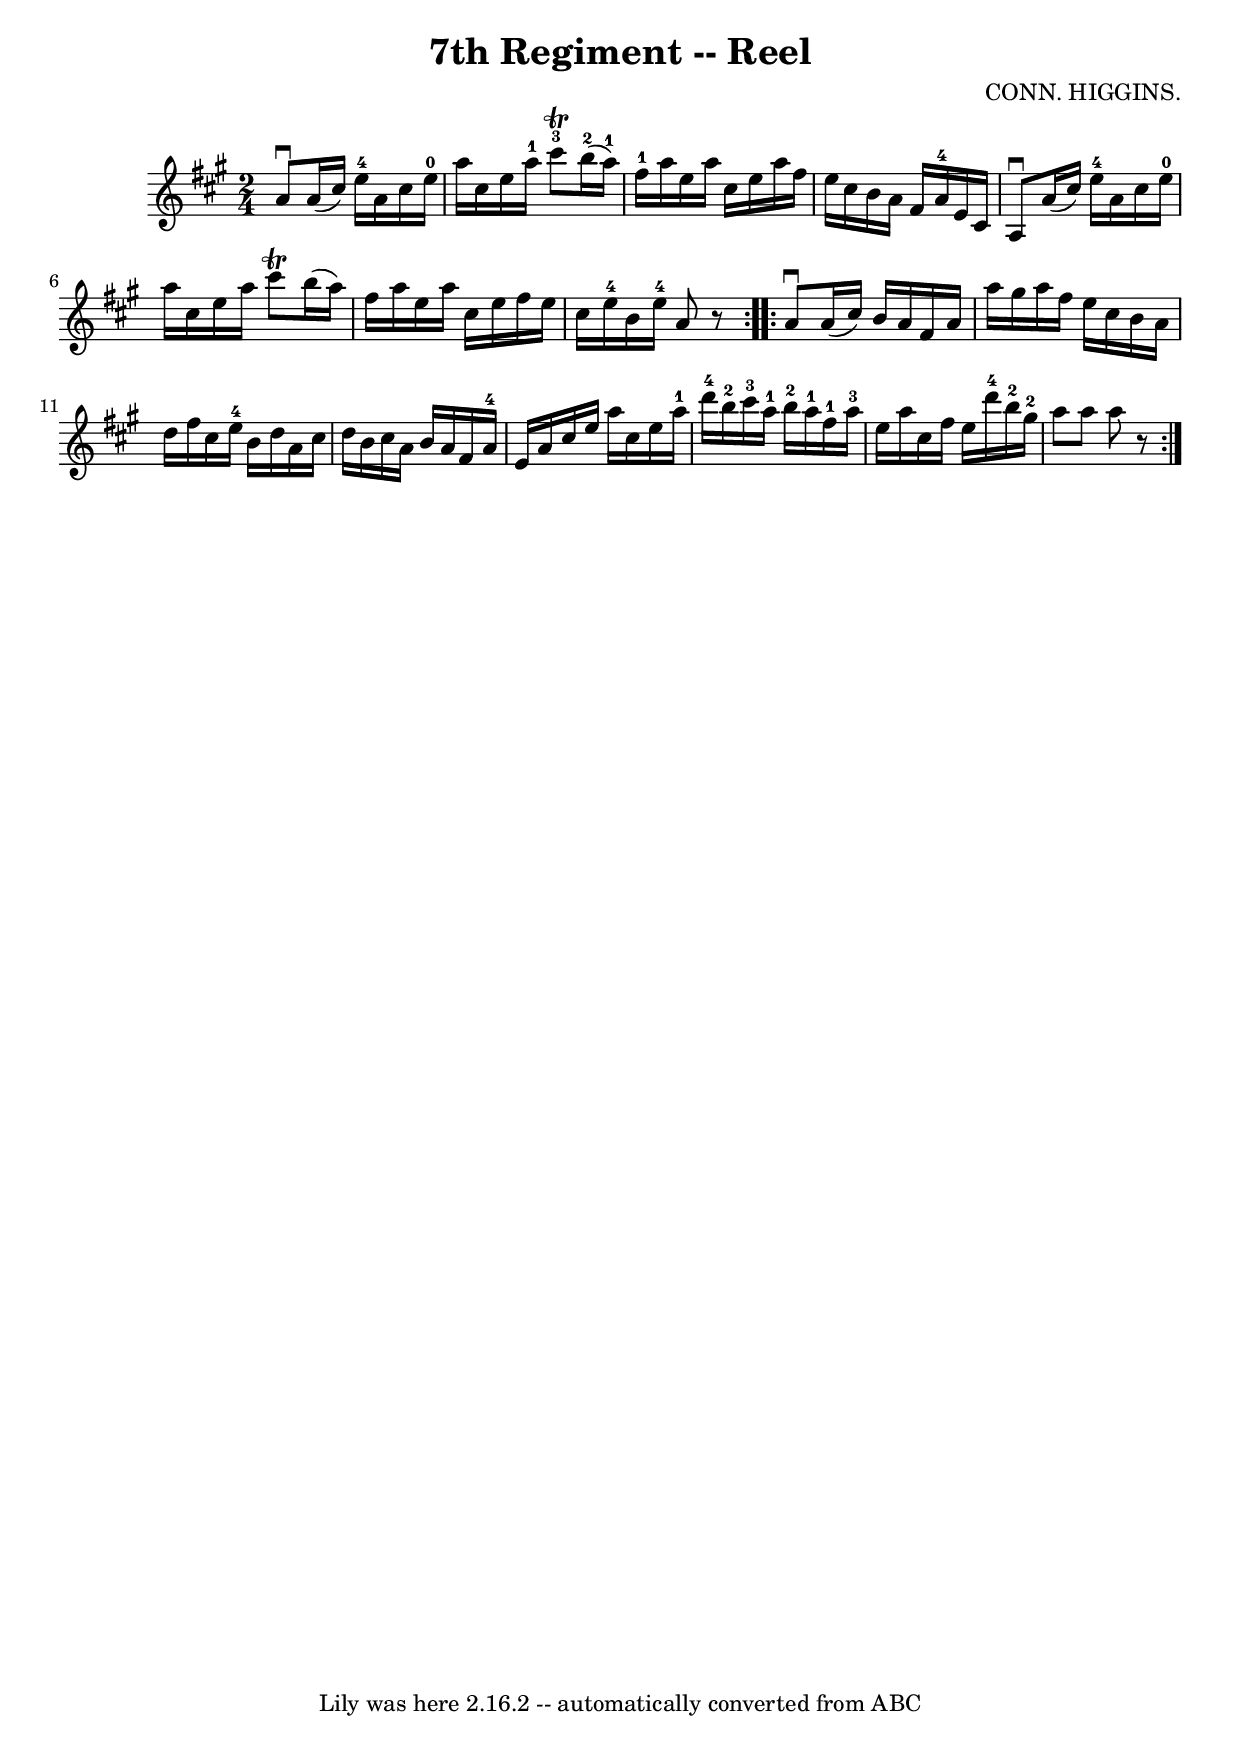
\version "2.16.2"
\include "Mammoth.ily"
\header {
  %% book = "Ryan's Mammoth Collection"
  composer = "CONN. HIGGINS."
  crossRefNumber = "1"
  footnotes = "\\\\Similar to Flowing Tide Hornpipe\\\\363"
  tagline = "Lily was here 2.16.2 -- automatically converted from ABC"
  title = "7th Regiment -- Reel"

}
voicedefault =  {



  \repeat volta 2 {

    \time 2/4 
    \key a \major

    a'8^\downbow a'16 (cis''16) e''16-4   
    a'16 cis''16 e''16-0   |
    a''16 cis''16 e''16 a''16 
    -1 cis'''8-3^\trill b''16-2(a''16-1)   |
    
    fis''16-1 a''16 e''16 a''16 cis''16 e''16 a''16 fis''16  
    |
    e''16 cis''16 b'16 a'16 fis'16 a'16-4 e'16   
    cis'16    |
    a8^\downbow a'16 (cis''16) e''16-4   
    a'16 cis''16 e''16-0   |
    a''16 cis''16 e''16 a''16   
    cis'''8^\trill b''16 (a''16)   |
    fis''16 a''16 e''16   
    a''16 cis''16 e''16 fis''16 e''16    |
    cis''16 e''16 
    -4 b'16 e''16-4 a'8    r8   
  }     
  \repeat volta 2 {
    a'8^\downbow 
    a'16 (cis''16) b'16 a'16 fis'16 a'16    |
    a''16    
    gis''16 a''16 fis''16 e''16 cis''16 b'16 a'16    |
    
    d''16 fis''16 cis''16 e''16-4 b'16 d''16 a'16 cis''16    
    |
    d''16 b'16 cis''16 a'16 b'16 a'16 fis'16 a'16 
    -4   |
    e'16 a'16 cis''16 e''16 a''16 cis''16    
    e''16 a''16-1   |
    d'''16-4 b''16-2 cis'''16-3   
    a''16-1 b''16-2 a''16-1 fis''16-1 a''16-3   |
    
    e''16 a''16 cis''16 fis''16 e''16 d'''16-4 b''16-2   
    gis''16-2   |
    a''8 a''8 a''8    r8   
  }   

}

\score{
  <<

    \context Staff="default"
    {
      \voicedefault 
      
    }

  >>
  \layout {
    
  }
  \midi {
  }

}
